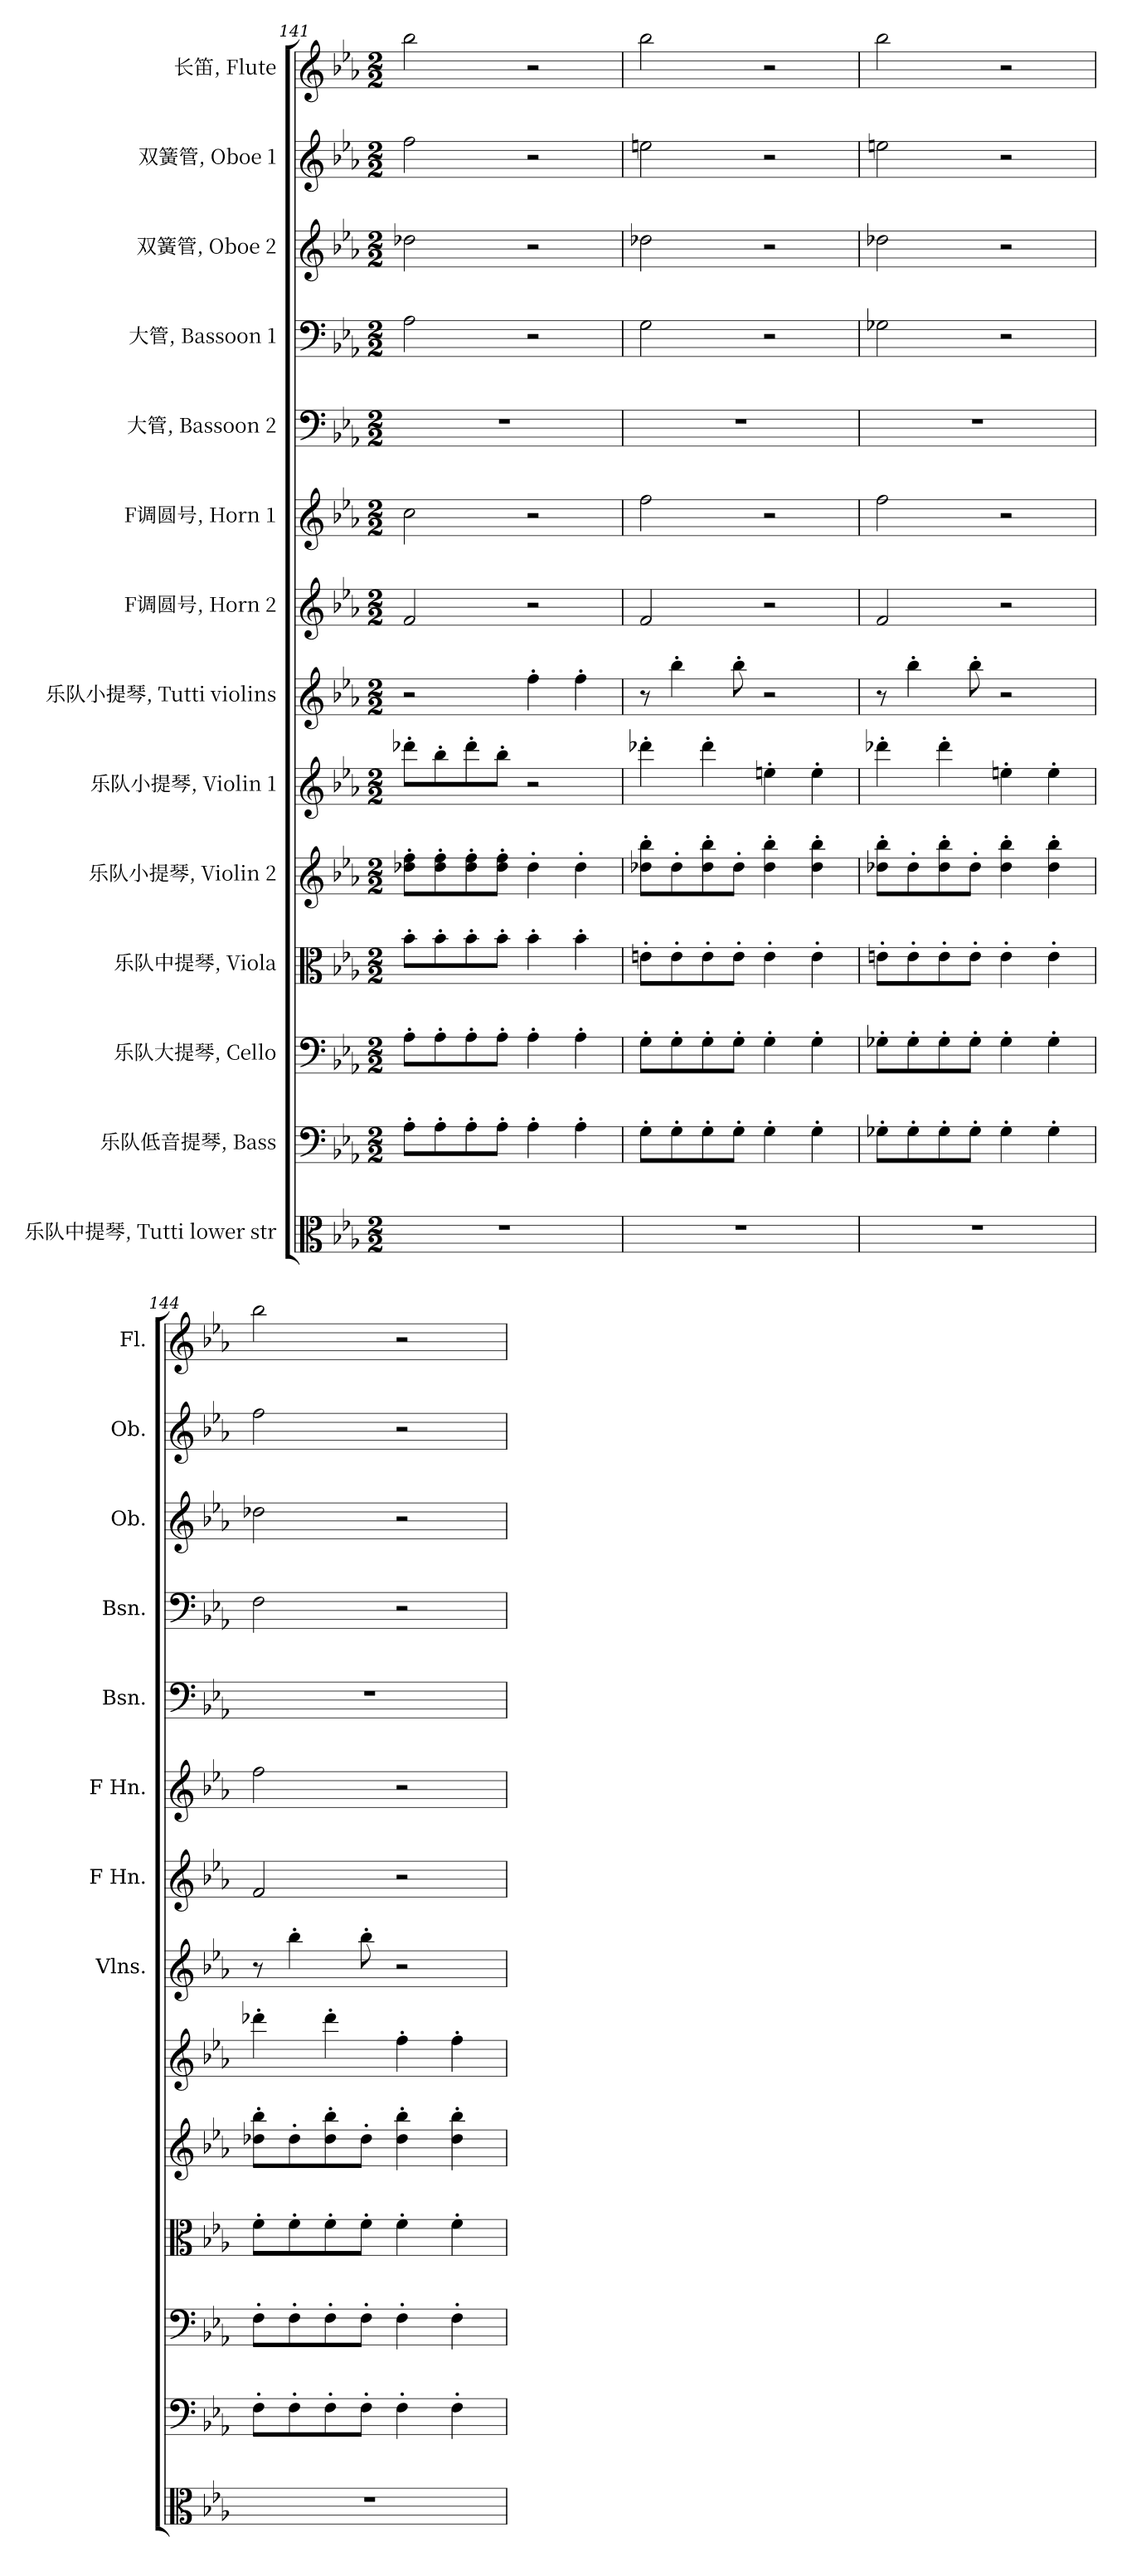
**kern	**kern	**kern	**kern	**kern	**kern	**kern	**kern	**kern	**kern	**kern	**kern	**kern	**kern
*part14	*part13	*part12	*part11	*part10	*part9	*part8	*part7	*part6	*part5	*part4	*part3	*part2	*part1
*staff14	*staff13	*staff12	*staff11	*staff10	*staff9	*staff8	*staff7	*staff6	*staff5	*staff4	*staff3	*staff2	*staff1
*I"乐队中提琴, Tutti lower str	*I"乐队低音提琴, Bass	*I"乐队大提琴, Cello	*I"乐队中提琴, Viola	*I"乐队小提琴, Violin 2	*I"乐队小提琴, Violin 1	*I"乐队小提琴, Tutti violins	*I"F调圆号, Horn 2	*I"F调圆号, Horn 1	*I"大管, Bassoon 2	*I"大管, Bassoon 1	*I"双簧管, Oboe 2	*I"双簧管, Oboe 1	*I"长笛, Flute
*	*	*	*	*	*	*I'Vlns.	*I'F Hn.	*I'F Hn.	*I'Bsn.	*I'Bsn.	*I'Ob.	*I'Ob.	*I'Fl.
!!LO:PB:g=z
*clefC3	*clefF4	*clefF4	*clefC3	*clefG2	*clefG2	*clefG2	*clefG2	*clefG2	*clefF4	*clefF4	*clefG2	*clefG2	*clefG2
*	*ITrd7c12	*	*	*	*	*	*ITrd4c7	*ITrd4c7	*	*	*	*	*
*k[b-e-a-]	*k[b-e-a-]	*k[b-e-a-]	*k[b-e-a-]	*k[b-e-a-]	*k[b-e-a-]	*k[b-e-a-]	*k[b-e-a-d-]	*k[b-e-a-d-]	*k[b-e-a-]	*k[b-e-a-]	*k[b-e-a-]	*k[b-e-a-]	*k[b-e-a-]
*M2/2	*M2/2	*M2/2	*M2/2	*M2/2	*M2/2	*M2/2	*M2/2	*M2/2	*M2/2	*M2/2	*M2/2	*M2/2	*M2/2
*MM162	*MM162	*MM162	*MM162	*MM162	*MM162	*MM162	*MM162	*MM162	*MM162	*MM162	*MM162	*MM162	*MM162
=141	=141	=141	=141	=141	=141	=141	=141	=141	=141	=141	=141	=141	=141
1r	8AA-'\L	8A-'\L	8b-'\L	8dd-X\' 8ff\'L	8ddd-X'\L	2r	2B-/	2f\	1r	2A-\	2dd-X\	2ff\	2bb-\
.	8AA-'\	8A-'\	8b-'\	8dd-\' 8ff\'	8bb-'\	.	.	.	.	.	.	.	.
.	8AA-'\	8A-'\	8b-'\	8dd-\' 8ff\'	8ddd-'\	.	.	.	.	.	.	.	.
.	8AA-'\J	8A-'\J	8b-'\J	8dd-\' 8ff\'J	8bb-'\J	.	.	.	.	.	.	.	.
*	*	*	*	*	*	*	*	*	*	*	*	*	*MM163
.	4AA-'\	4A-'\	4b-'\	4dd-'\	2r	4ff'\	2r	2r	.	2r	2r	2r	2r
.	4AA-'\	4A-'\	4b-'\	4dd-'\	.	4ff'\	.	.	.	.	.	.	.
=142	=142	=142	=142	=142	=142	=142	=142	=142	=142	=142	=142	=142	=142
*	*	*	*	*	*	*	*	*	*	*	*	*	*MM162
1r	8GG'\L	8G'\L	8en'\L	8dd-X\' 8bb-\'L	4ddd-X'\	8r	2B-/	2b-\	1r	2G\	2dd-X\	2een\	2bb-\
.	8GG'\	8G'\	8e'\	8dd-'\	.	4bb-'\	.	.	.	.	.	.	.
.	8GG'\	8G'\	8e'\	8dd-\' 8bb-\'	4ddd-'\	.	.	.	.	.	.	.	.
.	8GG'\J	8G'\J	8e'\J	8dd-'\J	.	8bb-'\	.	.	.	.	.	.	.
*	*	*	*	*	*	*	*	*	*	*	*	*	*MM163
.	4GG'\	4G'\	4e'\	4dd-\' 4bb-\'	4een'\	2r	2r	2r	.	2r	2r	2r	2r
.	4GG'\	4G'\	4e'\	4dd-\' 4bb-\'	4ee'\	.	.	.	.	.	.	.	.
=143	=143	=143	=143	=143	=143	=143	=143	=143	=143	=143	=143	=143	=143
*	*	*	*	*	*	*	*	*	*	*	*	*	*MM162
1r	8GG-X'\L	8G-X'\L	8en'\L	8dd-X\' 8bb-\'L	4ddd-X'\	8r	2B-/	2b-\	1r	2G-X\	2dd-X\	2een\	2bb-\
.	8GG-'\	8G-'\	8e'\	8dd-'\	.	4bb-'\	.	.	.	.	.	.	.
.	8GG-'\	8G-'\	8e'\	8dd-\' 8bb-\'	4ddd-'\	.	.	.	.	.	.	.	.
.	8GG-'\J	8G-'\J	8e'\J	8dd-'\J	.	8bb-'\	.	.	.	.	.	.	.
*	*	*	*	*	*	*	*	*	*	*	*	*	*MM163
.	4GG-'\	4G-'\	4e'\	4dd-\' 4bb-\'	4een'\	2r	2r	2r	.	2r	2r	2r	2r
.	4GG-'\	4G-'\	4e'\	4dd-\' 4bb-\'	4ee'\	.	.	.	.	.	.	.	.
=144	=144	=144	=144	=144	=144	=144	=144	=144	=144	=144	=144	=144	=144
*	*	*	*	*	*	*	*	*	*	*	*	*	*MM160
1r	8FF'\L	8F'\L	8f'\L	8dd-X\' 8bb-\'L	4ddd-X'\	8r	2B-/	2b-\	1r	2F\	2dd-X\	2ff\	2bb-\
.	8FF'\	8F'\	8f'\	8dd-'\	.	4bb-'\	.	.	.	.	.	.	.
.	8FF'\	8F'\	8f'\	8dd-\' 8bb-\'	4ddd-'\	.	.	.	.	.	.	.	.
.	8FF'\J	8F'\J	8f'\J	8dd-'\J	.	8bb-'\	.	.	.	.	.	.	.
.	4FF'\	4F'\	4f'\	4dd-\' 4bb-\'	4ff'\	2r	2r	2r	.	2r	2r	2r	2r
.	4FF'\	4F'\	4f'\	4dd-\' 4bb-\'	4ff'\	.	.	.	.	.	.	.	.
=	=	=	=	=	=	=	=	=	=	=	=	=	=
*-	*-	*-	*-	*-	*-	*-	*-	*-	*-	*-	*-	*-	*-
